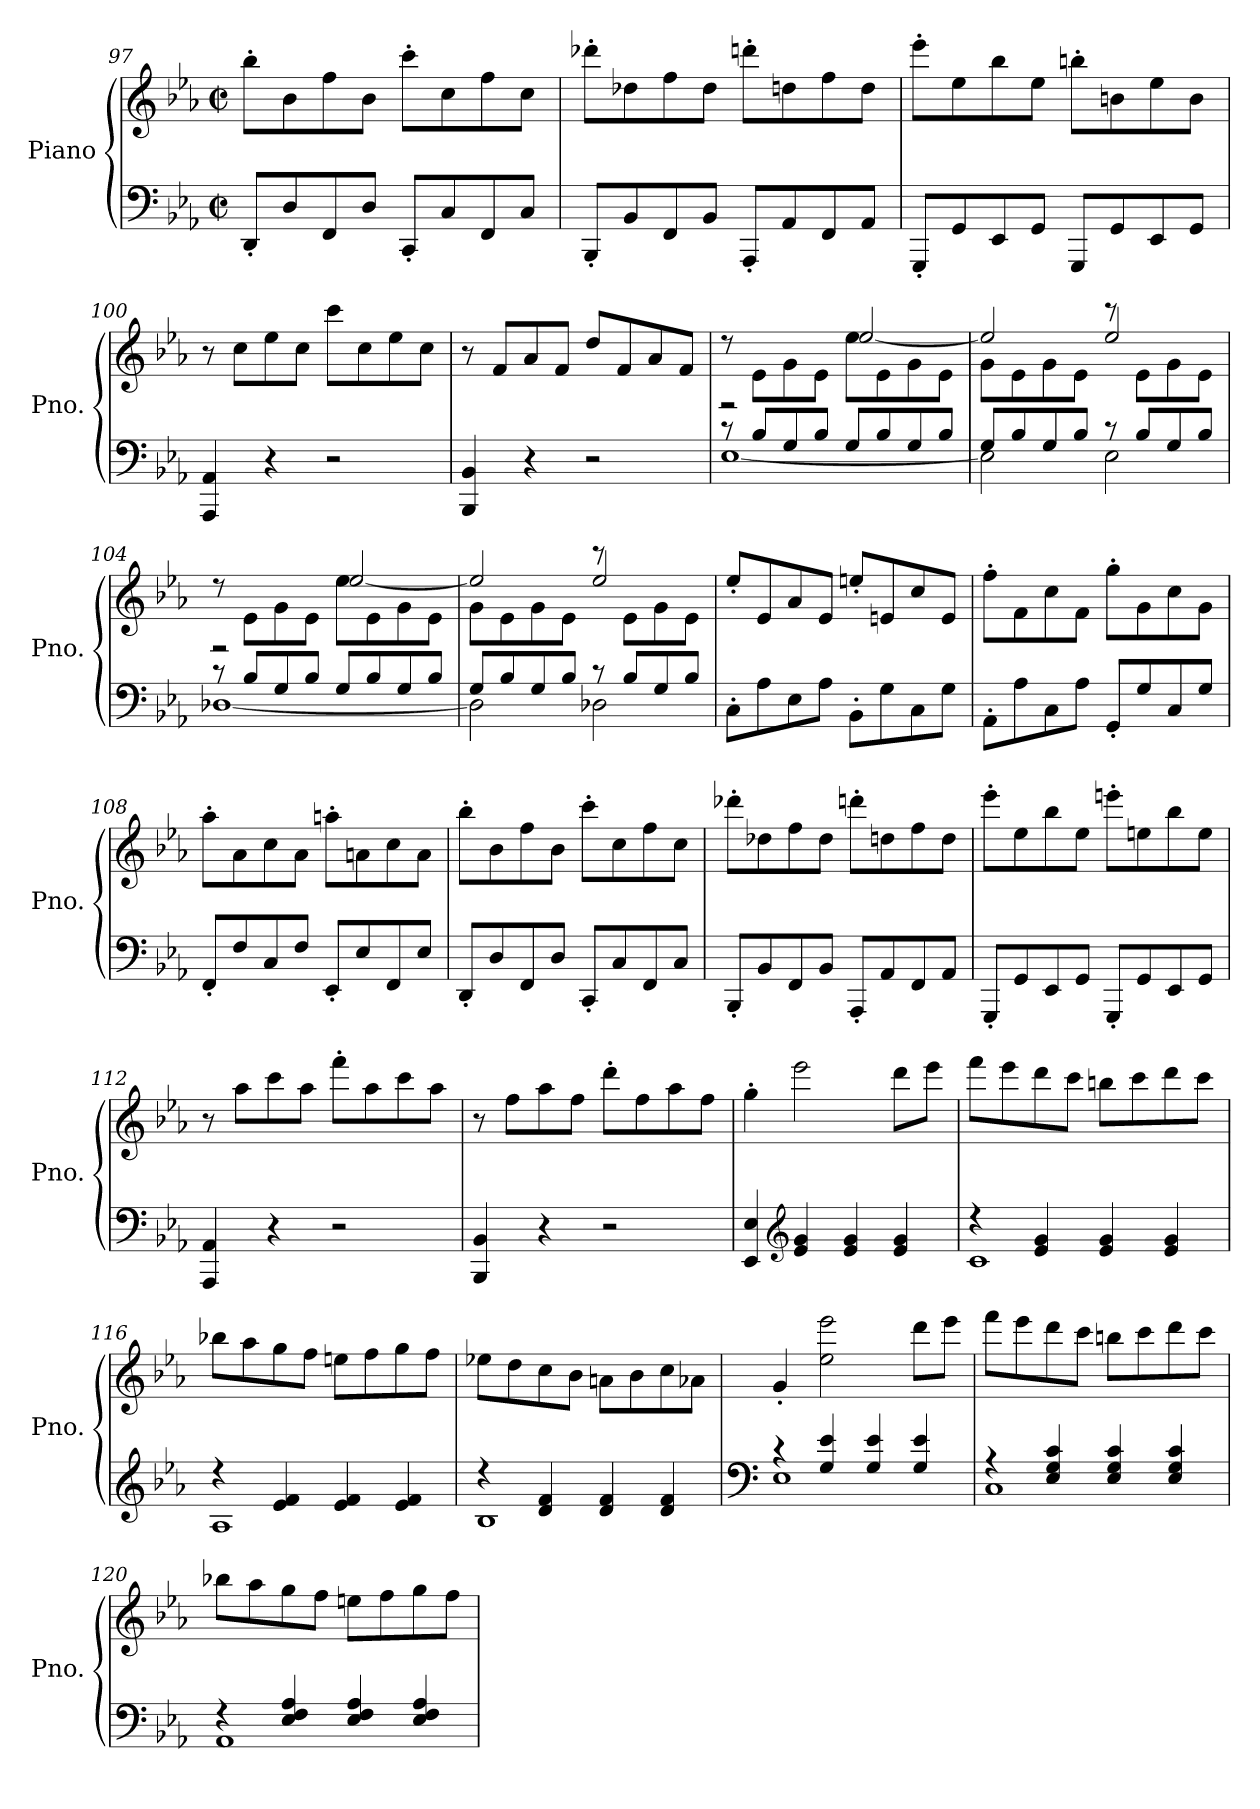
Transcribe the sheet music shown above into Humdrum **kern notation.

**kern	**kern
*part1	*part1
*staff2	*staff1
*I"Piano	*
*I'Pno.	*
*clefF4	*clefG2
*k[b-e-a-]	*k[b-e-a-]
*M2/2	*M2/2
*met(c|)	*met(c|)
=97	=97
8DD'/L	8bb-'\L
8D/	8b-\
8FF/	8ff\
8D/J	8b-\J
8CC'/L	8ccc'\L
8C/	8cc\
8FF/	8ff\
8C/J	8cc\J
=98	=98
8BBB-'/L	8ddd-X'\L
8BB-/	8dd-X\
8FF/	8ff\
8BB-/J	8dd-\J
8AAA-'/L	8dddn'\L
8AA-/	8ddn\
8FF/	8ff\
8AA-/J	8dd\J
=99	=99
8GGG'/L	8eee-'\L
8GG/	8ee-\
8EE-/	8bb-\
8GG/J	8ee-\J
8GGG/L	8bbn'\L
8GG/	8bn\
8EE-/	8ee-\
8GG/J	8b\J
!!LO:LB:g=z
=100	=100
4AAA-/ 4AA-/	8r
.	8cc\L
4r	8ee-\
.	8cc\J
2r	8ccc\L
.	8cc\
.	8ee-\
.	8cc\J
=101	=101
4BBB-/ 4BB-/	8r
.	8f/L
4r	8a-/
.	8f/J
2r	8dd/L
.	8f/
.	8a-/
.	8f/J
=102	=102
*^	*^
8r	[1E-	8r	2r
8B-/L	.	8e-\L	.
8G/	.	8g\	.
8B-/J	.	8e-\J	.
8G/L	.	8ee-\L	[2ee-/
8B-/	.	8e-\	.
8G/	.	8g\	.
8B-/J	.	8e-\J	.
=103	=103	=103	=103
8G/L	2E-\]	8g\L	2ee-/]
8B-/	.	8e-\	.
8G/	.	8g\	.
8B-/J	.	8e-\J	.
8r	2E-\	8r	2ee-/
8B-/L	.	8e-\L	.
8G/	.	8g\	.
8B-/J	.	8e-\J	.
!!LO:LB:g=z	!!
=104	=104	=104	=104
8r	[1D-X	8r	2r
8B-/L	.	8e-\L	.
8G/	.	8g\	.
8B-/J	.	8e-\J	.
8G/L	.	8ee-\L	[2ee-/
8B-/	.	8e-\	.
8G/	.	8g\	.
8B-/J	.	8e-\J	.
=105	=105	=105	=105
8G/L	2D-\]	8g\L	2ee-/]
8B-/	.	8e-\	.
8G/	.	8g\	.
8B-/J	.	8e-\J	.
8r	2D-X\	8r	2ee-/
8B-/L	.	8e-\L	.
8G/	.	8g\	.
8B-/J	.	8e-\J	.
*v	*v	*	*
*	*v	*v
=106	=106
8C'\L	8ee-'/L
8A-\	8e-/
8E-\	8a-/
8A-\J	8e-/J
8BB-'\L	8een'/L
8G\	8en/
8C\	8cc/
8G\J	8e/J
=107	=107
8AA-'\L	8ff'\L
8A-\	8f\
8C\	8cc\
8A-\J	8f\J
8GG'/L	8gg'\L
8G/	8g\
8C/	8cc\
8G/J	8g\J
!!LO:LB:g=z
=108	=108
8FF'/L	8aa-'\L
8F/	8a-\
8C/	8cc\
8F/J	8a-\J
8EE-'/L	8aan'\L
8E-/	8an\
8FF/	8cc\
8E-/J	8a\J
=109	=109
8DD'/L	8bb-'\L
8D/	8b-\
8FF/	8ff\
8D/J	8b-\J
8CC'/L	8ccc'\L
8C/	8cc\
8FF/	8ff\
8C/J	8cc\J
=110	=110
8BBB-'/L	8ddd-X'\L
8BB-/	8dd-X\
8FF/	8ff\
8BB-/J	8dd-\J
8AAA-'/L	8dddn'\L
8AA-/	8ddn\
8FF/	8ff\
8AA-/J	8dd\J
=111	=111
8GGG'/L	8eee-'\L
8GG/	8ee-\
8EE-/	8bb-\
8GG/J	8ee-\J
8GGG'/L	8eeen'\L
8GG/	8een\
8EE-/	8bb-\
8GG/J	8ee\J
!!LO:LB:g=z
=112	=112
4AAA-/ 4AA-/	8r
.	8aa-\L
4r	8ccc\
.	8aa-\J
2r	8fff'\L
.	8aa-\
.	8ccc\
.	8aa-\J
=113	=113
4BBB-/ 4BB-/	8r
.	8ff\L
4r	8aa-\
.	8ff\J
2r	8ddd'\L
.	8ff\
.	8aa-\
.	8ff\J
=114	=114
4EE-/ 4E-/	4gg'\
*clefG2	*
4e-/ 4g/	2eee-\
4e-/ 4g/	.
4e-/ 4g/	8ddd\L
.	8eee-\J
=115	=115
*^	*
4r	1c	8fff\L
.	.	8eee-\
4e-/ 4g/	.	8ddd\
.	.	8ccc\J
4e-/ 4g/	.	8bbn\L
.	.	8ccc\
4e-/ 4g/	.	8ddd\
.	.	8ccc\J
!!LO:LB:g=z
=116	=116	=116
4r	1A-	8bb-X\L
.	.	8aa-\
4e-/ 4f/	.	8gg\
.	.	8ff\J
4e-/ 4f/	.	8een\L
.	.	8ff\
4e-/ 4f/	.	8gg\
.	.	8ff\J
=117	=117	=117
4r	1B-	8ee-X\L
.	.	8dd\
4d/ 4f/	.	8cc\
.	.	8b-\J
4d/ 4f/	.	8an\L
.	.	8b-\
4d/ 4f/	.	8cc\
.	.	8a-X\J
=118	=118	=118
*clefF4	*	*
4r	1E-	4g'/
4G/ 4e-/	.	2ee-\ 2eee-\
4G/ 4e-/	.	.
4G/ 4e-/	.	8ddd\L
.	.	8eee-\J
=119	=119	=119
4r	1C	8fff\L
.	.	8eee-\
4E-/ 4G/ 4c/	.	8ddd\
.	.	8ccc\J
4E-/ 4G/ 4c/	.	8bbn\L
.	.	8ccc\
4E-/ 4G/ 4c/	.	8ddd\
.	.	8ccc\J
!!LO:PB:g=z
=120	=120	=120
4r	1AA-	8bb-X\L
.	.	8aa-\
4E-/ 4F/ 4A-/	.	8gg\
.	.	8ff\J
4E-/ 4F/ 4A-/	.	8een\L
.	.	8ff\
4E-/ 4F/ 4A-/	.	8gg\
.	.	8ff\J
*v	*v	*
=	=
*-	*-
